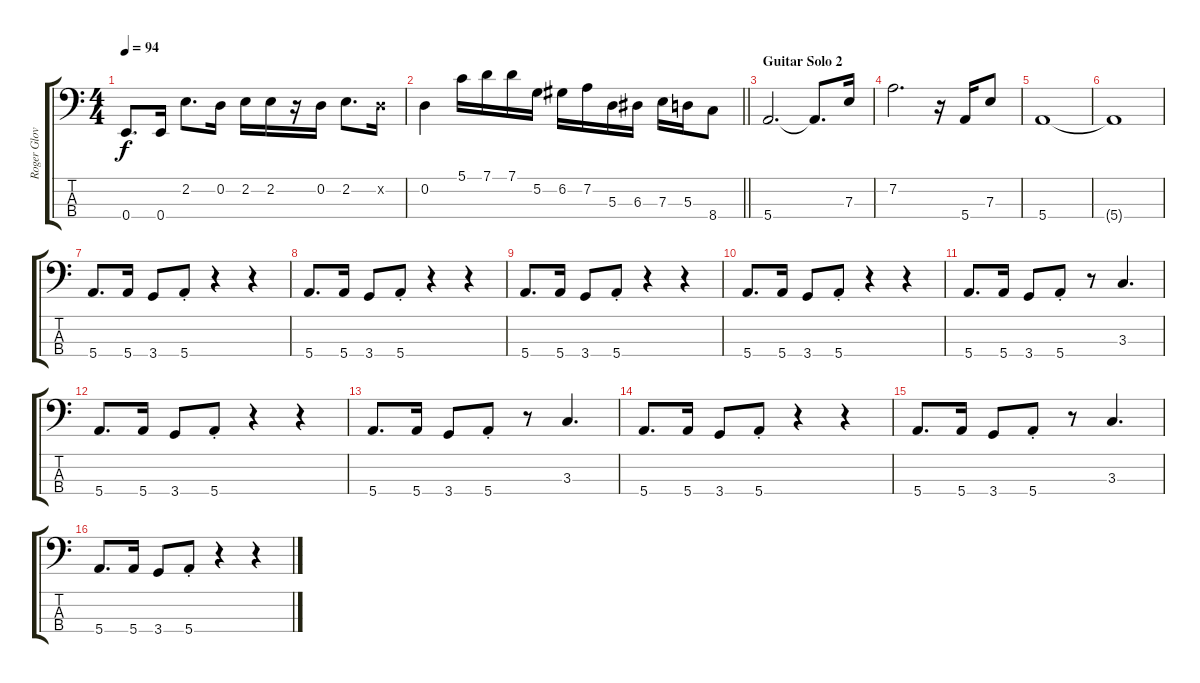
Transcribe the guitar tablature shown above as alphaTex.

\track ("Roger Glover (Bass)" "Roger Glov") {instrument electricbassfinger}
\staff {score tabs}
\tuning (G2 D2 A1 E1) {hide}
\ts (4 4)
\tempo 94
\clef f4
\ks c
0.4.8{d dy f} 0.4.16 2.2.8{d} 0.2.16 2.2.16 2.2.16 r.16 0.2.16 2.2.8{d} 0.2{x}.16 |
\barLineRight lightlight
0.2.4 5.1.16 7.1.16 7.1.16 5.2.16 6.2.16 7.2.16 5.3.16 6.3.16 7.3.16 5.3.16 8.4.8 |
\section ("" "Guitar Solo 2")
5.4.2{d} 5.4{t}.8{d} 7.3.16 |
7.2.2{d} r.16 5.4.16 7.3.8 |
5.4.1 |
5.4{t}.1 |
5.4.8{d} 5.4.16 3.4.8 5.4{st}.8 r.4 r.4 |
5.4.8{d} 5.4.16 3.4.8 5.4{st}.8 r.4 r.4 |
5.4.8{d} 5.4.16 3.4.8 5.4{st}.8 r.4 r.4 |
5.4.8{d} 5.4.16 3.4.8 5.4{st}.8 r.4 r.4 |
5.4.8{d} 5.4.16 3.4.8 5.4{st}.8 r.8 3.3.4{d} |
5.4.8{d} 5.4.16 3.4.8 5.4{st}.8 r.4 r.4 |
5.4.8{d} 5.4.16 3.4.8 5.4{st}.8 r.8 3.3.4{d} |
5.4.8{d} 5.4.16 3.4.8 5.4{st}.8 r.4 r.4 |
5.4.8{d} 5.4.16 3.4.8 5.4{st}.8 r.8 3.3.4{d} |
5.4.8{d} 5.4.16 3.4.8 5.4{st}.8 r.4 r.4
